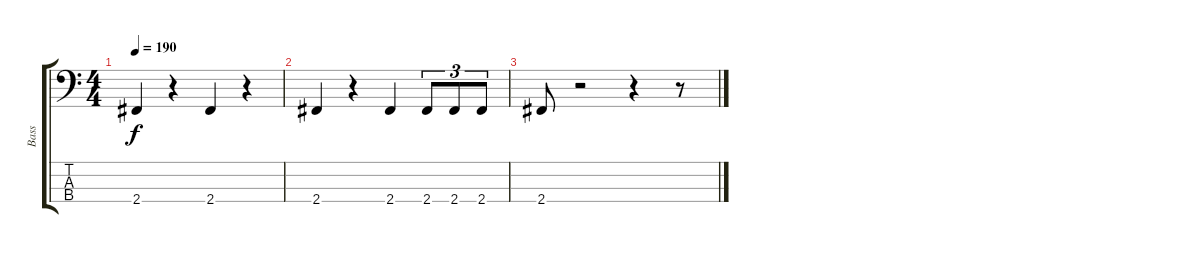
\track ("Bass" "Bass") {instrument electricbassfinger}
\staff {score tabs}
\tuning (G2 D2 A1 E1) {hide}
\ts (4 4)
\tempo 190
\clef f4
\ks c
2.4.4{dy f} r.4 2.4.4 r.4 |
2.4.4 r.4 2.4.4 2.4.8{tu (3 2)} 2.4.8{tu (3 2)} 2.4.8{tu (3 2)} |
2.4.8 r.2 r.4 r.8
